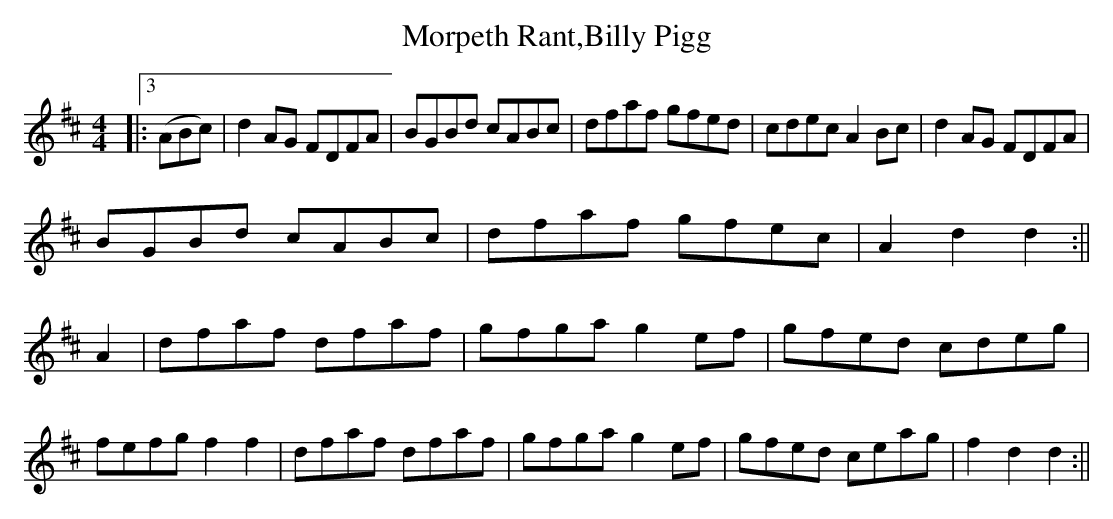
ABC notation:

X:1
T:Morpeth Rant,Billy Pigg
M:4/4
L:1/8
K:D
|:3(ABc)|d2AG FDFA|BGBd cABc|dfaf gfed|cdecA2Bc|
d2AG FDFA|!BGBd cABc|dfaf gfec|A2d2d2:||
A2|dfaf dfaf|gfga g2ef|gfed cdeg|fefg f2f2|
dfaf dfaf|gfga g2ef|gfed ceag|f2d2d2:||
